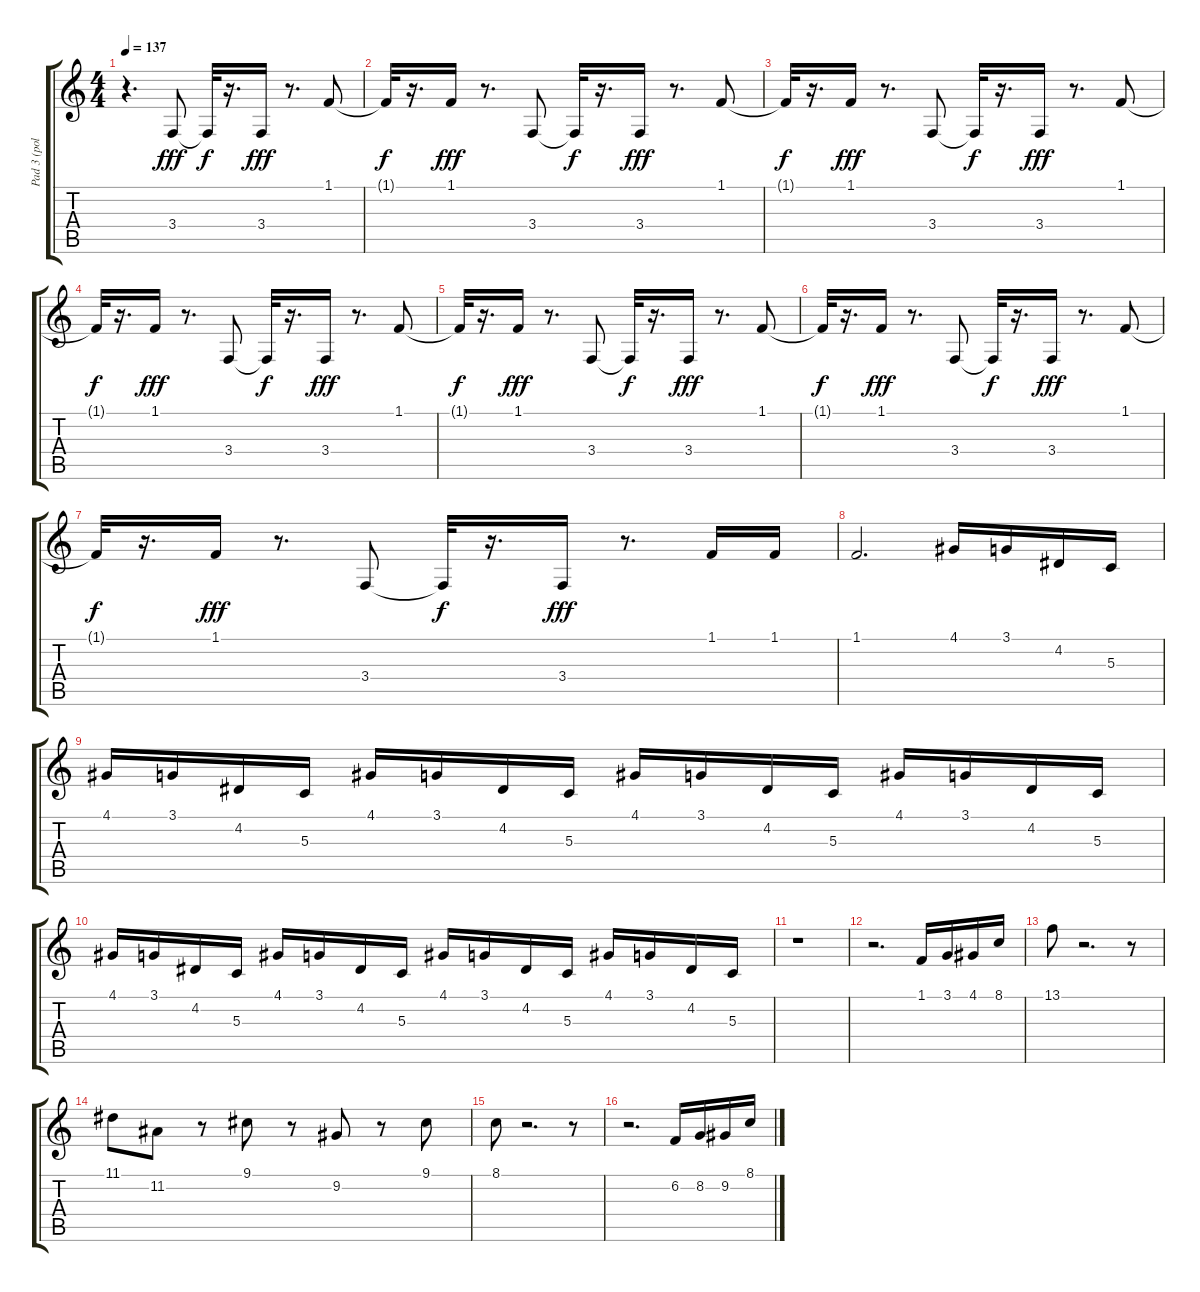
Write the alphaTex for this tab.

\track ("Pad 3 (polysynth)" "Pad 3 (pol") {instrument pad3polysynth}
\staff {score tabs}
\tuning (E4 B3 G3 D3 A2 E2) {hide}
\ts (4 4)
\tempo 137
\clef g2
\ks c
r.4{d dy fff} 3.4.8{volume 8} 3.4{t}.32{dy f} r.16{d} 3.4.16{dy fff} r.8{d} 1.1.8 |
1.1{t}.32{dy f} r.16{d} 1.1.16{dy fff} r.8{d} 3.4.8 3.4{t}.32{dy f} r.16{d} 3.4.16{dy fff} r.8{d} 1.1.8 |
1.1{t}.32{dy f} r.16{d} 1.1.16{dy fff} r.8{d} 3.4.8 3.4{t}.32{dy f} r.16{d} 3.4.16{dy fff} r.8{d} 1.1.8 |
1.1{t}.32{dy f} r.16{d} 1.1.16{dy fff} r.8{d} 3.4.8 3.4{t}.32{dy f} r.16{d} 3.4.16{dy fff} r.8{d} 1.1.8 |
1.1{t}.32{dy f} r.16{d} 1.1.16{dy fff} r.8{d} 3.4.8 3.4{t}.32{dy f} r.16{d} 3.4.16{dy fff} r.8{d} 1.1.8 |
1.1{t}.32{dy f} r.16{d} 1.1.16{dy fff} r.8{d} 3.4.8 3.4{t}.32{dy f} r.16{d} 3.4.16{dy fff} r.8{d} 1.1.8 |
1.1{t}.32{dy f} r.16{d} 1.1.16{dy fff} r.8{d} 3.4.8 3.4{t}.32{dy f} r.16{d} 3.4.16{dy fff} r.8{d} 1.1.16{volume 12} 1.1.16 |
1.1.2{d volume 15} 4.1.16{volume 8} 3.1.16{volume 8} 4.2.16{volume 8} 5.3.16{volume 8} |
4.1.16{volume 7 balance 16} 3.1.16{volume 7} 4.2.16{volume 7} 5.3.16{volume 7} 4.1.16{volume 6 balance 0} 3.1.16{volume 6} 4.2.16{volume 6} 5.3.16{volume 6} 4.1.16{volume 6 balance 15} 3.1.16{volume 5} 4.2.16{volume 5} 5.3.16{volume 5} 4.1.16{volume 5} 3.1.16{volume 4 balance 3} 4.2.16{volume 4} 5.3.16{volume 4} |
4.1.16{volume 4 balance 13} 3.1.16{volume 4} 4.2.16{volume 3} 5.3.16{volume 3} 4.1.16{volume 3 balance 5} 3.1.16{volume 3} 4.2.16{volume 2} 5.3.16{volume 2} 4.1.16{volume 2 balance 10} 3.1.16{volume 2} 4.2.16{volume 2} 5.3.16{volume 1} 4.1.16{volume 1 balance 8} 3.1.16{volume 1} 4.2.16{volume 1} 5.3.16{volume 0} |
r.1 |
r.2{d} 1.1.16{volume 6} 3.1.16 4.1.16 8.1.16 |
13.1.8 r.2{d} r.8 |
11.1.8 11.2.8 r.8 9.1.8 r.8 9.2.8 r.8 9.1.8 |
8.1.8 r.2{d} r.8 |
r.2{d} 6.2.16 8.2.16 9.2.16 8.1.16
